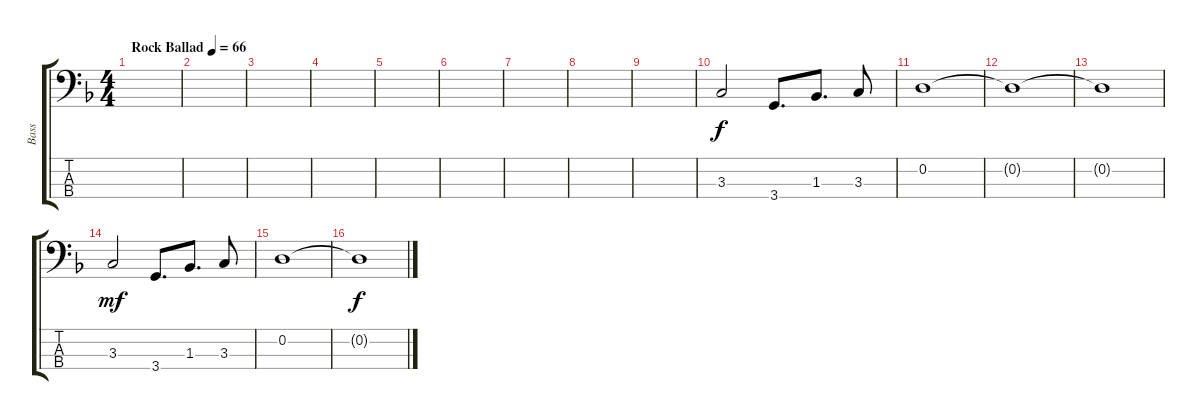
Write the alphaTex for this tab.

\track ("Bass" "Bass") {instrument electricbassfinger}
\staff {score tabs}
\tuning (G2 D2 A1 E1) {hide}
\ts (4 4)
\tempo (66 "Rock Ballad")
\clef f4
\ks dminor
|
|
|
|
|
|
|
|
|
3.3.2 3.4.8{d} 1.3.8{d} 3.3.8 |
0.2.1{dy f} |
0.2{t}.1 |
0.2{t}.1 |
3.3.2{dy mf} 3.4.8{d} 1.3.8{d} 3.3.8 |
0.2.1 |
0.2{t}.1{dy f}
